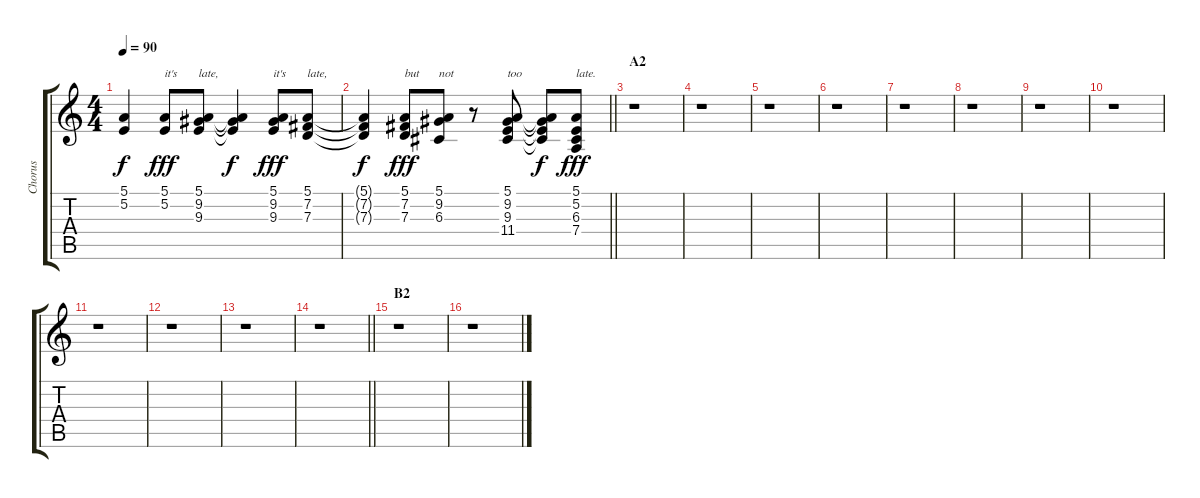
\track ("Chorus" "Chorus") {instrument choiraahs}
\staff {score tabs}
\tuning (E4 B3 G3 D3 A2 E2) {hide}
\ts (4 4)
\tempo 90
\clef g2
\ks c
(5.1{t} 5.2{t}).4{dy f} (5.1 5.2).8{txt "it's" dy fff} (5.1 9.2 9.3).8{txt "late,"} (5.1{t} 9.2{t} 9.3{t}).4{dy f} (5.1 9.2 9.3).8{txt "it's" dy fff} (5.1 7.2 7.3).8{txt "late,"} |
\barLineRight lightlight
(5.1{t} 7.2{t} 7.3{t}).4{dy f} (5.1 7.2 7.3).8{txt "but" dy fff} (5.1 9.2 6.3).8{txt "not"} r.8 (5.1 9.2 9.3 11.4).8{txt "too"} (5.1{t} 9.2{t} 9.3{t} 11.4{t}).8{dy f} (5.1 5.2 6.3 7.4).8{txt "late." dy fff} |
\section ("" "A2")
r.1 |
r.1 |
r.1 |
r.1 |
r.1 |
r.1 |
r.1 |
r.1 |
r.1 |
r.1 |
r.1 |
\barLineRight lightlight
r.1 |
\section ("" "B2")
r.1 |
r.1
